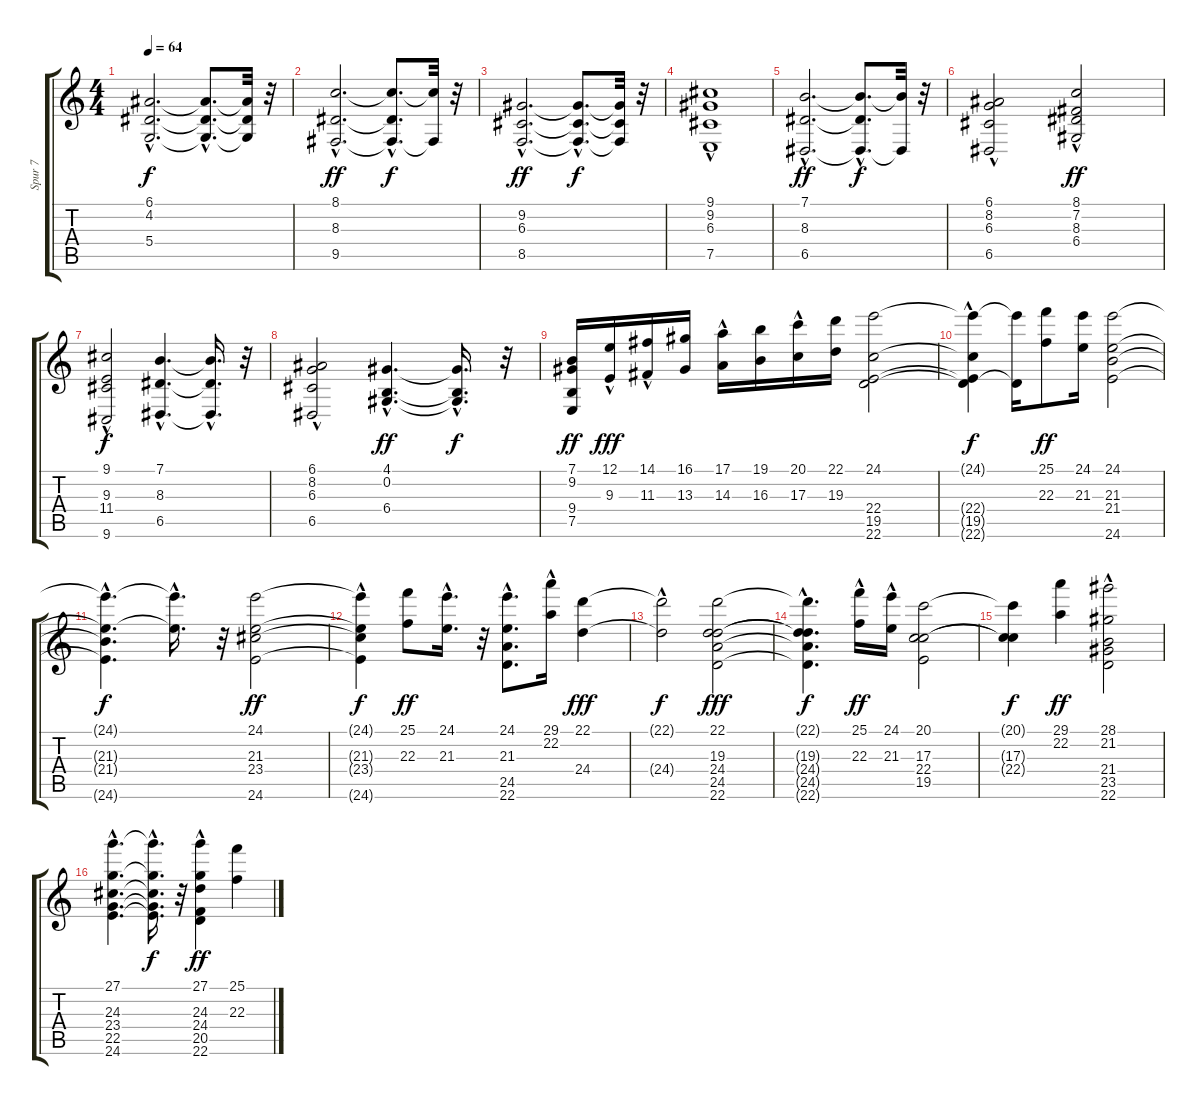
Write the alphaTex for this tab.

\track ("Spur 7" "Spur 7") {instrument stringensemble1}
\staff {score tabs}
\tuning (E4 B3 G3 D3 A2 E2) {hide}
\ts (4 4)
\tempo 64
\clef g2
\ks c
(6.1{hac} 4.2{hac} 5.4{hac}).2{d dy f} (6.1{hac t} 4.2{hac t} 5.4{hac t}).8{d} (6.1{t} 4.2{t} 5.4{t}).32 r.32 |
(8.1{hac} 8.3{hac} 9.5{hac}).2{d dy ff} (8.1{hac t} 8.3{hac t} 9.5{hac t}).8{d dy f} (8.1{t} 9.5{t}).32 r.32 |
(9.2{hac} 6.3{hac} 8.5{hac}).2{d dy ff} (9.2{hac t} 6.3{hac t} 8.5{hac t}).8{d dy f} (9.2{t} 6.3{t} 8.5{t}).32 r.32 |
(9.1{hac} 9.2 6.3{hac} 7.5).1 |
(7.1{hac} 8.3{hac} 6.5{hac}).2{d dy ff} (7.1{hac t} 8.3{hac t} 6.5{hac t}).8{d dy f} (7.1{t} 6.5{t}).32 r.32 |
(6.1 8.2 6.3{hac} 6.5).2 (8.1{hac} 7.2{hac} 8.3{hac} 6.4).2{dy ff} |
(9.1{hac} 9.3 11.4{hac} 9.6).2{dy f} (7.1{hac} 8.3{hac} 6.5{hac}).4{d} (7.1{hac t} 8.3{t} 6.5{t}).16{d} r.32 |
(6.1 8.2{hac} 6.3{hac} 6.5).2 (4.1{hac} 0.2{hac} 6.4{hac}).4{d dy ff} (4.1{hac t} 0.2{hac t} 6.4{hac t}).16{d dy f} r.32 |
(7.1 9.2 9.4 7.5).16{dy ff} (12.1{hac} 9.3{hac}).16{dy fff} (14.1{hac} 11.3{hac}).16 (16.1 13.3).16 (17.1{hac} 14.3{hac}).16 (19.1 16.3).16 (20.1{hac} 17.3).16 (22.1 19.3).16 (24.1 22.4 19.5 22.6).2 |
(24.1{t} 22.4{hac t} 19.5{hac t} 22.6{t}).4{dy f} (24.1{t} 22.6{t}).16 (25.1 22.3).8{dy ff} (24.1 21.3).16 (24.1 21.3 21.4 24.6).2 |
(24.1{hac t} 21.3{hac t} 21.4{hac t} 24.6{hac t}).4{d dy f} (24.1{hac t} 21.3{t}).16{d} r.32 (24.1 21.3 23.4 24.6).2{dy ff} |
(24.1{t} 21.3{t} 23.4{hac t} 24.6{t}).4{dy f} (25.1 22.3).8{dy ff} (24.1{hac} 21.3{hac}).16{d} r.32 (24.1{hac} 21.3{hac} 24.5 22.6).8{d} (29.1{hac} 22.2).16 (22.1 24.4).4{dy fff} |
(22.1{t} 24.4{hac t}).2{dy f} (22.1 19.3 24.4 24.5 22.6).2{dy fff} |
(22.1{hac t} 19.3{hac t} 24.4{hac t} 24.5{t} 22.6{t}).4{d dy f} (25.1{hac} 22.3{hac}).16{dy ff} (24.1 21.3{hac}).16 (20.1 17.3 22.4 19.5).2 |
(20.1{t} 17.3{t} 22.4{t}).4{dy f} (29.1 22.2).4{dy ff} (28.1 21.2 21.4 23.5 22.6{hac}).2 |
(27.1{hac} 24.3{hac} 23.4{hac} 22.5{hac} 24.6{hac}).4{d} (27.1{hac t} 24.3{hac t} 23.4{t} 22.5{hac t} 24.6{t}).16{d dy f} r.32 (27.1 24.3 24.4{hac} 20.5 22.6{hac}).4{dy ff} (25.1 22.3).4
